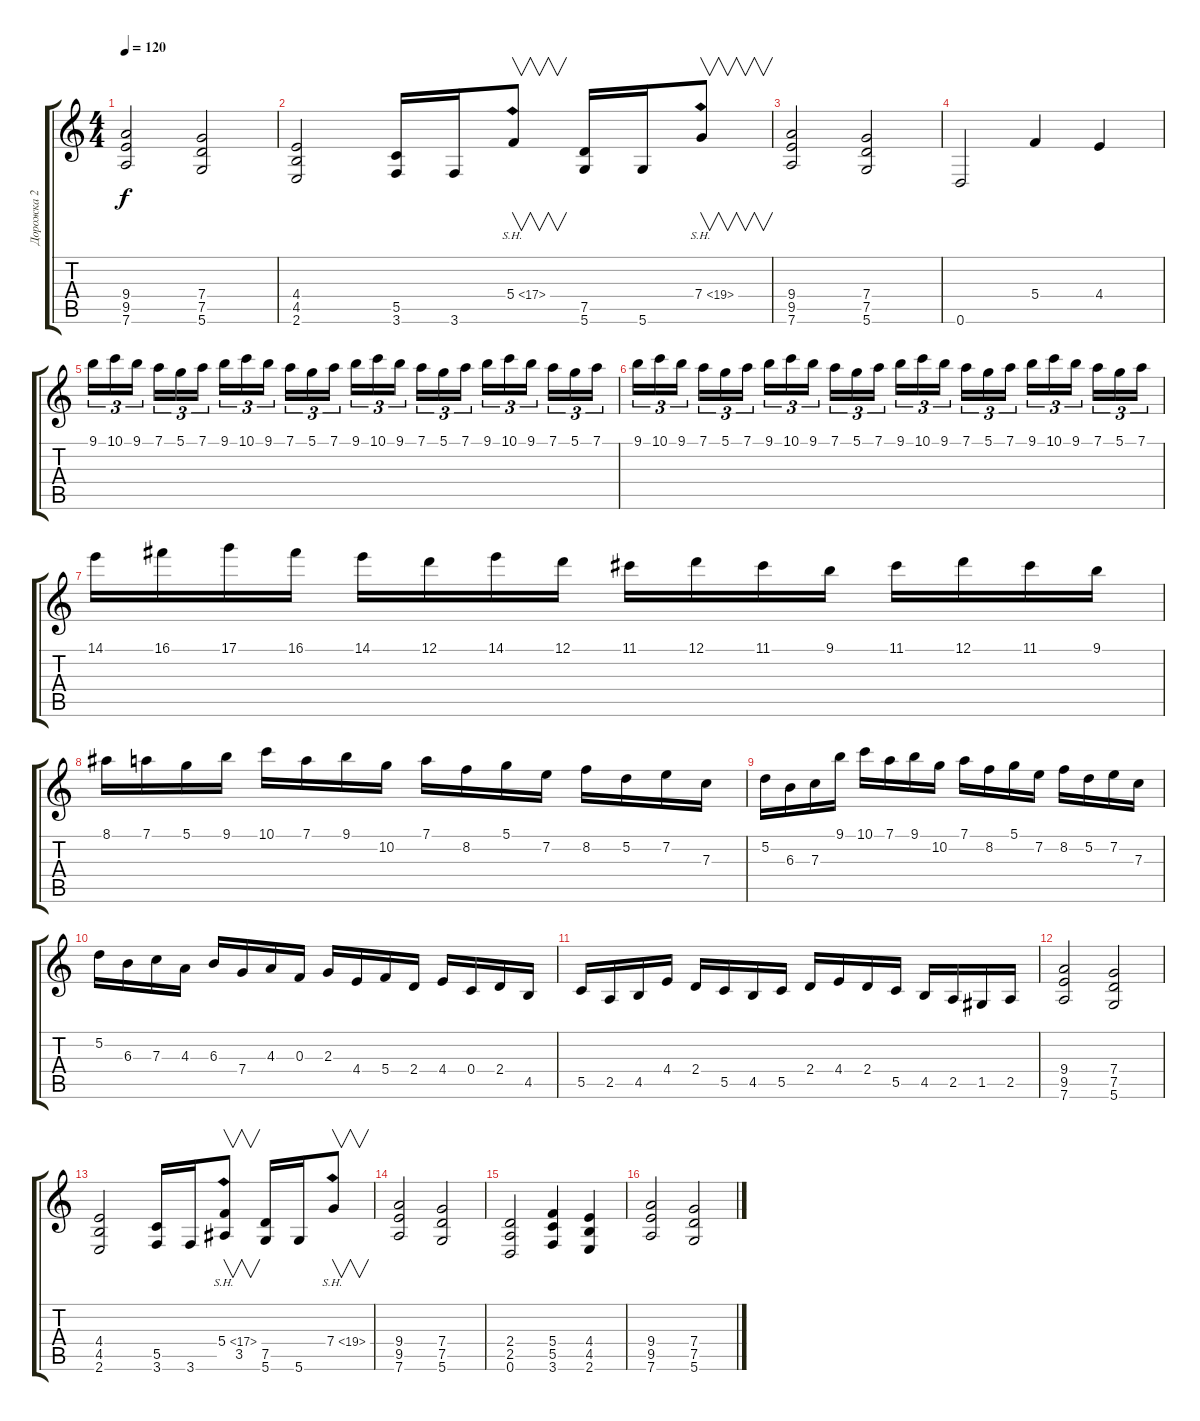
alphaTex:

\track ("Дорожка 2" "Дорожка 2") {instrument distortionguitar}
\staff {score tabs}
\tuning (D4 A3 F3 C3 G2 D2) {hide}
\ts (4 4)
\tempo 120
\clef g2
\ks c
(9.4 9.5 7.6).2{dy f} (7.4 7.5 5.6).2 |
(4.4 4.5 2.6).2 (5.5 3.6).16 3.6.16 5.4{sh 12}.8{v} (7.5 5.6).16 5.6.16 7.4{sh 12}.8{v} |
(9.4 9.5 7.6).2 (7.4 7.5 5.6).2 |
0.6.2 5.4.4 4.4.4 |
9.1.16{tu (3 2) instrument overdrivenguitar} 10.1.16{tu (3 2)} 9.1.16{tu (3 2) beam splitsecondary} 7.1.16{tu (3 2)} 5.1.16{tu (3 2)} 7.1.16{tu (3 2)} 9.1.16{tu (3 2)} 10.1.16{tu (3 2)} 9.1.16{tu (3 2) beam splitsecondary} 7.1.16{tu (3 2)} 5.1.16{tu (3 2)} 7.1.16{tu (3 2)} 9.1.16{tu (3 2)} 10.1.16{tu (3 2)} 9.1.16{tu (3 2) beam splitsecondary} 7.1.16{tu (3 2)} 5.1.16{tu (3 2)} 7.1.16{tu (3 2)} 9.1.16{tu (3 2)} 10.1.16{tu (3 2)} 9.1.16{tu (3 2) beam splitsecondary} 7.1.16{tu (3 2)} 5.1.16{tu (3 2)} 7.1.16{tu (3 2)} |
9.1.16{tu (3 2)} 10.1.16{tu (3 2)} 9.1.16{tu (3 2) beam splitsecondary} 7.1.16{tu (3 2)} 5.1.16{tu (3 2)} 7.1.16{tu (3 2)} 9.1.16{tu (3 2)} 10.1.16{tu (3 2)} 9.1.16{tu (3 2) beam splitsecondary} 7.1.16{tu (3 2)} 5.1.16{tu (3 2)} 7.1.16{tu (3 2)} 9.1.16{tu (3 2)} 10.1.16{tu (3 2)} 9.1.16{tu (3 2) beam splitsecondary} 7.1.16{tu (3 2)} 5.1.16{tu (3 2)} 7.1.16{tu (3 2)} 9.1.16{tu (3 2)} 10.1.16{tu (3 2)} 9.1.16{tu (3 2) beam splitsecondary} 7.1.16{tu (3 2)} 5.1.16{tu (3 2)} 7.1.16{tu (3 2)} |
14.1.16 16.1.16 17.1.16 16.1.16 14.1.16 12.1.16 14.1.16 12.1.16 11.1.16 12.1.16 11.1.16 9.1.16 11.1.16 12.1.16 11.1.16 9.1.16 |
8.1.16 7.1.16 5.1.16 9.1.16 10.1.16 7.1.16 9.1.16 10.2.16 7.1.16 8.2.16 5.1.16 7.2.16 8.2.16 5.2.16 7.2.16 7.3.16 |
5.2.16 6.3.16 7.3.16 9.1.16 10.1.16 7.1.16 9.1.16 10.2.16 7.1.16 8.2.16 5.1.16 7.2.16 8.2.16 5.2.16 7.2.16 7.3.16 |
5.2.16 6.3.16 7.3.16 4.3.16 6.3.16 7.4.16 4.3.16 0.3.16 2.3.16 4.4.16 5.4.16 2.4.16 4.4.16 0.4.16 2.4.16 4.5.16 |
5.5.16 2.5.16 4.5.16 4.4.16 2.4.16 5.5.16 4.5.16 5.5.16 2.4.16 4.4.16 2.4.16 5.5.16 4.5.16 2.5.16 1.5.16 2.5.16 |
(9.4 9.5 7.6).2{instrument distortionguitar} (7.4 7.5 5.6).2 |
(4.4 4.5 2.6).2 (5.5 3.6).16 3.6.16 (5.4{sh 12} 3.5).8{v} (7.5 5.6).16 5.6.16 7.4{sh 12}.8{v} |
(9.4 9.5 7.6).2 (7.4 7.5 5.6).2 |
(2.4 2.5 0.6).2 (5.4 5.5 3.6).4 (4.4 4.5 2.6).4 |
(9.4 9.5 7.6).2 (7.4 7.5 5.6).2
